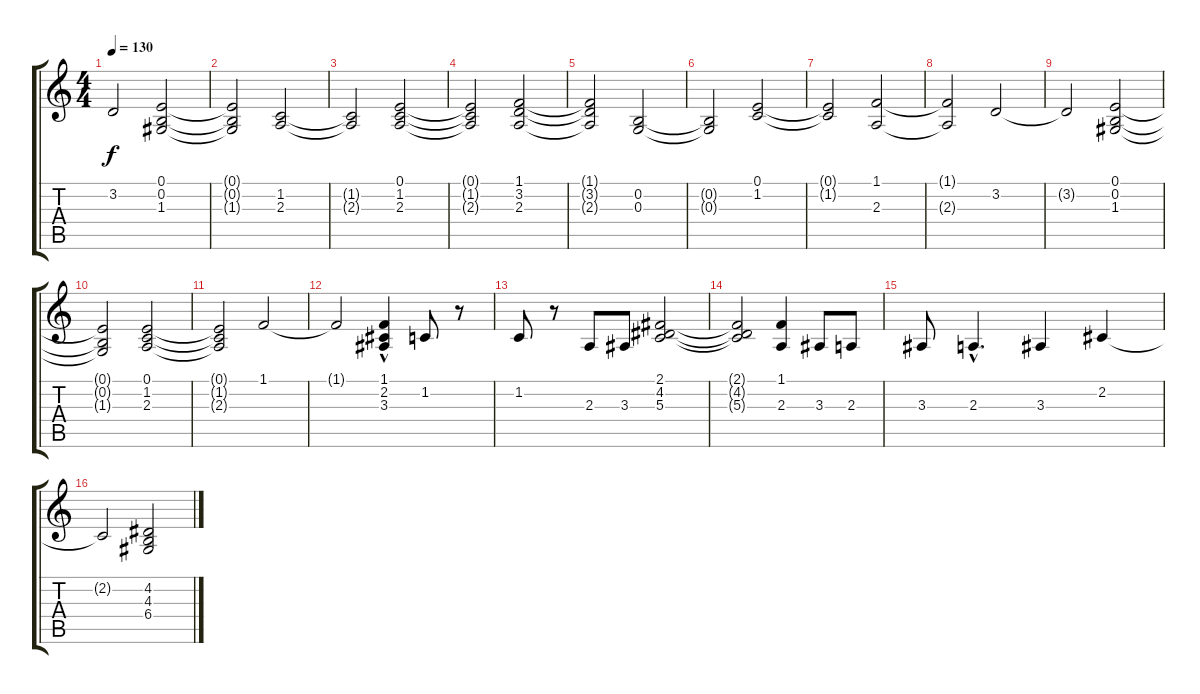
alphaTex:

\track "" {instrument pad1newage}
\staff {score tabs}
\tuning (E4 B3 G3 D3 A2 E2) {hide}
\ts (4 4)
\tempo 130
\clef g2
\ks c
3.2{t}.2{dy f} (0.1 0.2 1.3).2 |
(0.1{t} 0.2{t} 1.3{t}).2 (1.2 2.3).2 |
(1.2{t} 2.3{t}).2 (0.1 1.2 2.3).2 |
(0.1{t} 1.2{t} 2.3{t}).2 (1.1 3.2 2.3).2 |
(1.1{t} 3.2{t} 2.3{t}).2 (0.2 0.3).2 |
(0.2{t} 0.3{t}).2 (0.1 1.2).2 |
(0.1{t} 1.2{t}).2 (1.1 2.3).2 |
(1.1{t} 2.3{t}).2 3.2.2 |
3.2{t}.2 (0.1 0.2 1.3).2 |
(0.1{t} 0.2{t} 1.3{t}).2 (0.1 1.2 2.3).2 |
(0.1{t} 1.2{t} 2.3{t}).2 1.1.2 |
1.1{t}.2 (1.1 2.2 3.3{hac}).4 1.2.8 r.8 |
1.2.8 r.8 2.3.8 3.3.8 (2.1 4.2 5.3).2 |
(2.1{t} 4.2{t} 5.3{t}).2 (1.1 2.3).4 3.3.8 2.3.8 |
3.3.8 2.3{hac}.4{d} 3.3.4 2.2.4 |
2.2{t}.2 (4.2 4.3 6.4).2
